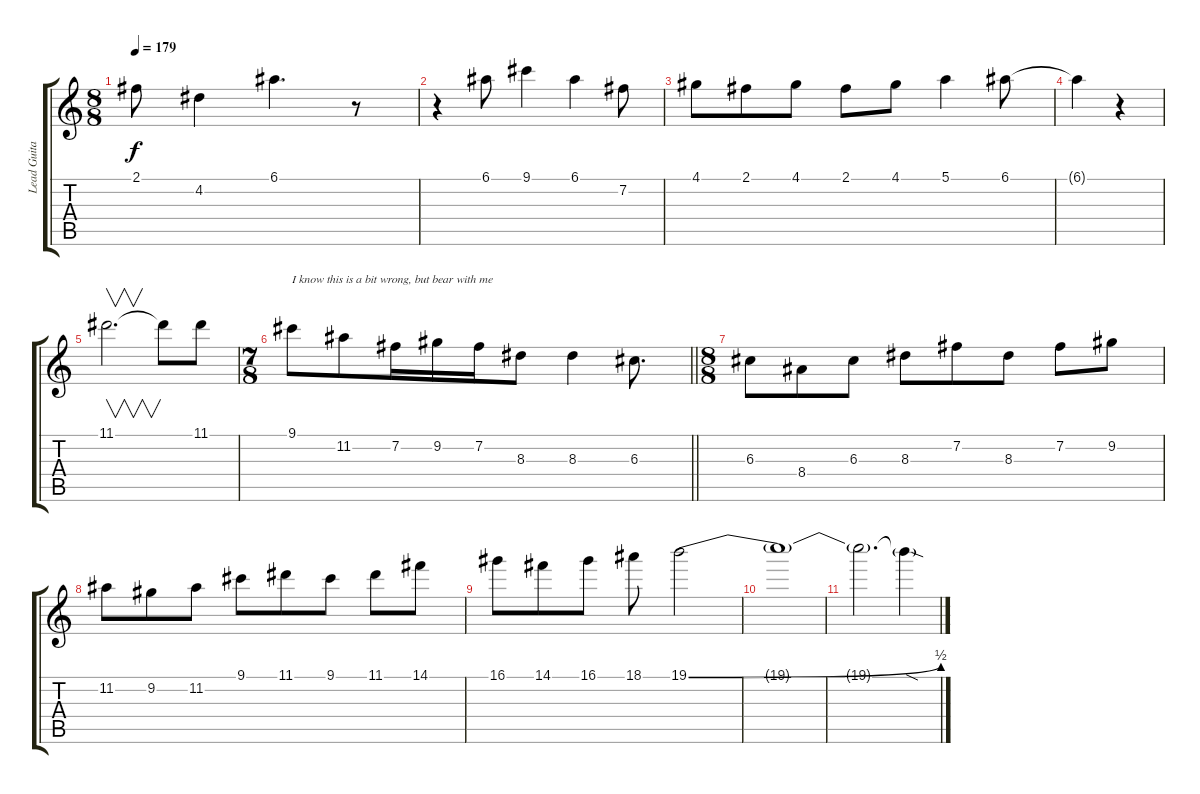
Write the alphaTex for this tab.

\track ("Lead Guitar" "Lead Guita") {instrument overdrivenguitar}
\staff {score tabs}
\tuning (E4 B3 G3 D3 A2 E2) {hide}
\ts (8 8)
\tempo 179
\clef g2
\ks c
2.1.8{dy f} 4.2.4 6.1.4{d} r.8 |
r.4 6.1.8 9.1.4 6.1.4 7.2.8 |
4.1.8 2.1.8 4.1.8 2.1.8 4.1.8 5.1.4 6.1.8 |
6.1{t}.4 r.4 |
11.1.2{v d} 11.1{t}.8 11.1.8 |
\ts (7 8)
\barLineRight lightlight
9.1.8{txt "I know this is a bit wrong, but bear with me"} 11.2.8 7.2.16 9.2.16 7.2.16 8.3.8 8.3.4 6.3.8{d} |
\ts (8 8)
6.3.8 8.4.8 6.3.8 8.3.8 7.2.8 8.3.8 7.2.8 9.2.8 |
11.2.8 9.2.8 11.2.8 9.1.8 11.1.8 9.1.8 11.1.8 14.1.8 |
16.1.8 14.1.8 16.1.8 18.1.8 19.1{be (bend 0 0 60 2)}.2 |
19.1{t}.1 |
19.1{t}.2{d} 19.1{sod t}.4
